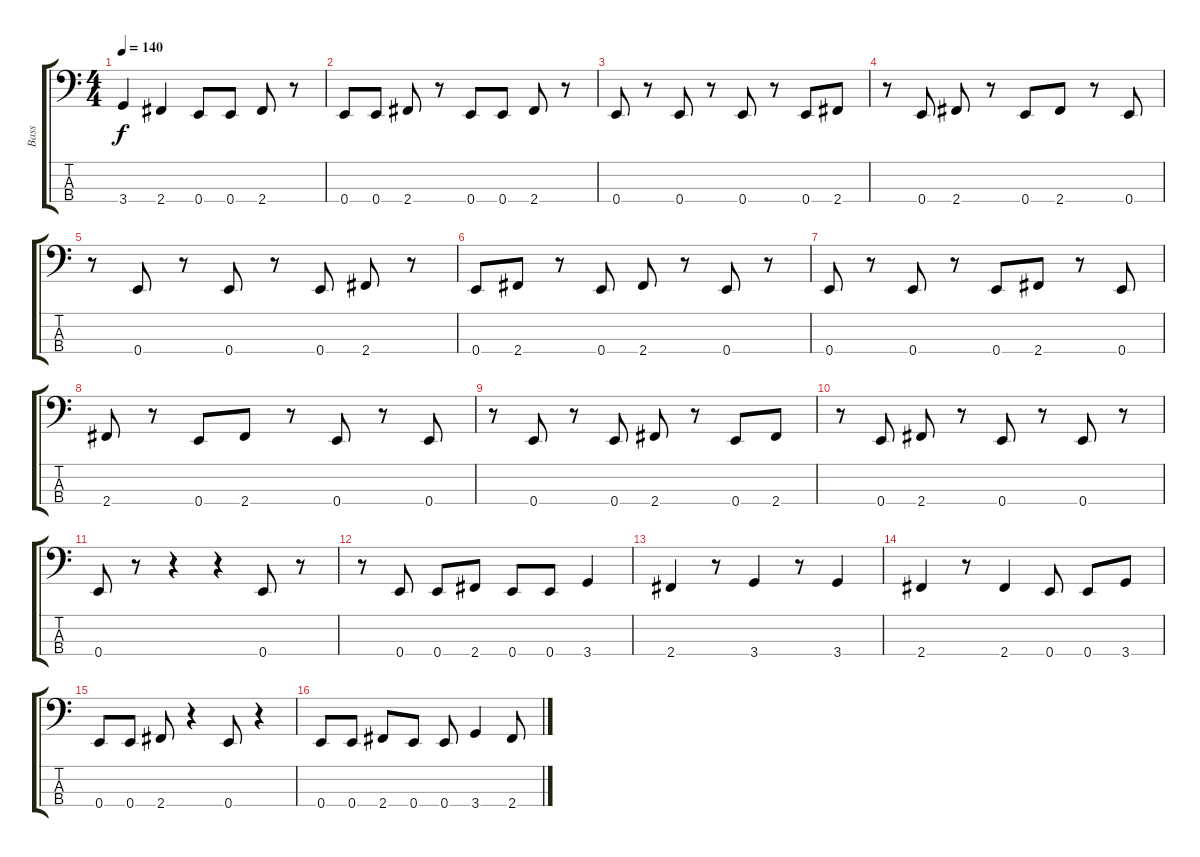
\track ("Bass" "Bass") {instrument electricbasspick}
\staff {score tabs}
\tuning (G2 D2 A1 E1) {hide}
\ts (4 4)
\tempo 140
\clef f4
\ks c
3.4.4{dy f} 2.4.4 0.4.8 0.4.8 2.4.8 r.8 |
0.4.8 0.4.8 2.4.8 r.8 0.4.8 0.4.8 2.4.8 r.8 |
0.4.8 r.8 0.4.8 r.8 0.4.8 r.8 0.4.8 2.4.8 |
r.8 0.4.8 2.4.8 r.8 0.4.8 2.4.8 r.8 0.4.8 |
r.8 0.4.8 r.8 0.4.8 r.8 0.4.8 2.4.8 r.8 |
0.4.8 2.4.8 r.8 0.4.8 2.4.8 r.8 0.4.8 r.8 |
0.4.8 r.8 0.4.8 r.8 0.4.8 2.4.8 r.8 0.4.8 |
2.4.8 r.8 0.4.8 2.4.8 r.8 0.4.8 r.8 0.4.8 |
r.8 0.4.8 r.8 0.4.8 2.4.8 r.8 0.4.8 2.4.8 |
r.8 0.4.8 2.4.8 r.8 0.4.8 r.8 0.4.8 r.8 |
0.4.8 r.8 r.4 r.4 0.4.8 r.8 |
r.8 0.4.8 0.4.8 2.4.8 0.4.8 0.4.8 3.4.4 |
2.4.4 r.8 3.4.4 r.8 3.4.4 |
2.4.4 r.8 2.4.4 0.4.8 0.4.8 3.4.8 |
0.4.8 0.4.8 2.4.8 r.4 0.4.8 r.4 |
0.4.8 0.4.8 2.4.8 0.4.8 0.4.8 3.4.4 2.4.8
